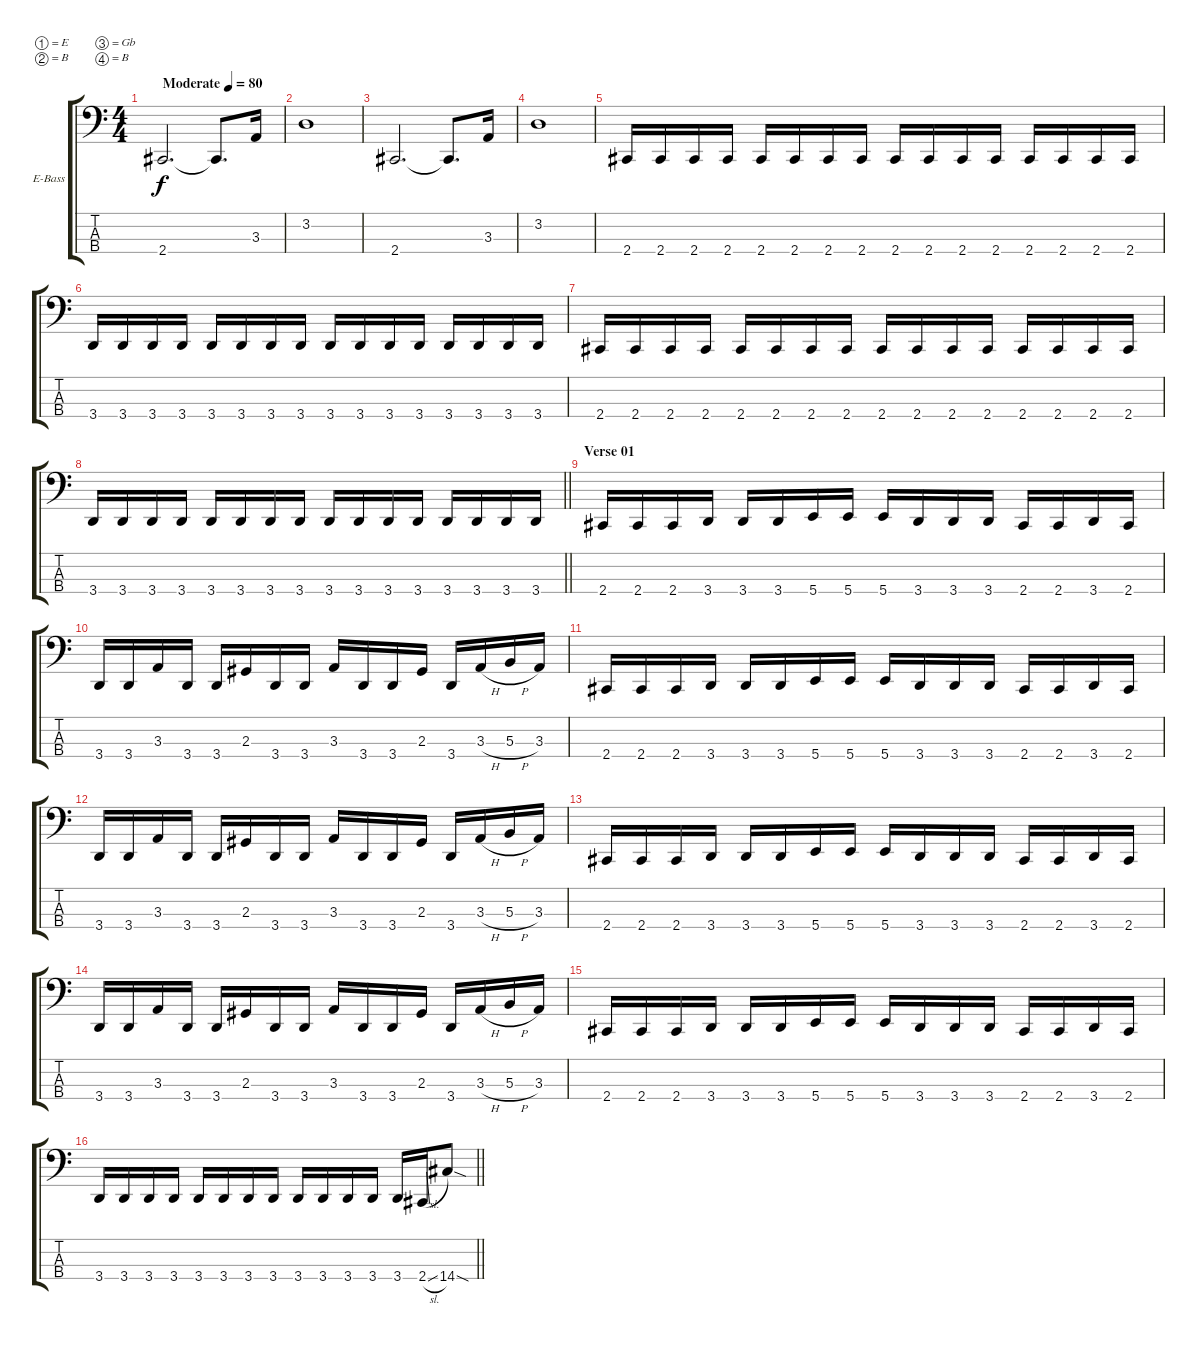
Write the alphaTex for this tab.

\bracketExtendMode groupsimilarinstruments
\firstSystemTrackNameOrientation horizontal
\otherSystemsTrackNameOrientation horizontal
\track ("Bass" "E-Bass") {instrument electricbassfinger}
\staff {score tabs}
\tuning (E2 B1 Gb1 B0)
\ts (4 4)
\beaming (8 2 2 2 2)
\tempo (80 "Moderate")
\clef f4
\ks c
2.4.2{d dy f instrument electricbassfinger} 2.4{t}.8{d} 3.3.16 |
3.2.1 |
2.4.2{d} 2.4{t}.8{d} 3.3.16 |
3.2.1 |
2.4.16 2.4.16 2.4.16 2.4.16 2.4.16 2.4.16 2.4.16 2.4.16 2.4.16 2.4.16 2.4.16 2.4.16 2.4.16 2.4.16 2.4.16 2.4.16 |
3.4.16 3.4.16 3.4.16 3.4.16 3.4.16 3.4.16 3.4.16 3.4.16 3.4.16 3.4.16 3.4.16 3.4.16 3.4.16 3.4.16 3.4.16 3.4.16 |
2.4.16 2.4.16 2.4.16 2.4.16 2.4.16 2.4.16 2.4.16 2.4.16 2.4.16 2.4.16 2.4.16 2.4.16 2.4.16 2.4.16 2.4.16 2.4.16 |
\barLineRight lightlight
3.4.16 3.4.16 3.4.16 3.4.16 3.4.16 3.4.16 3.4.16 3.4.16 3.4.16 3.4.16 3.4.16 3.4.16 3.4.16 3.4.16 3.4.16 3.4.16 |
\section ("" "Verse 01")
2.4.16 2.4.16 2.4.16 3.4.16 3.4.16 3.4.16 5.4.16 5.4.16 5.4.16 3.4.16 3.4.16 3.4.16 2.4.16 2.4.16 3.4.16 2.4.16 |
3.4.16 3.4.16 3.3.16 3.4.16 3.4.16 2.3.16 3.4.16 3.4.16 3.3.16 3.4.16 3.4.16 2.3.16 3.4.16 3.3{h}.16 5.3{h}.16 3.3.16 |
2.4.16 2.4.16 2.4.16 3.4.16 3.4.16 3.4.16 5.4.16 5.4.16 5.4.16 3.4.16 3.4.16 3.4.16 2.4.16 2.4.16 3.4.16 2.4.16 |
3.4.16 3.4.16 3.3.16 3.4.16 3.4.16 2.3.16 3.4.16 3.4.16 3.3.16 3.4.16 3.4.16 2.3.16 3.4.16 3.3{h}.16 5.3{h}.16 3.3.16 |
2.4.16 2.4.16 2.4.16 3.4.16 3.4.16 3.4.16 5.4.16 5.4.16 5.4.16 3.4.16 3.4.16 3.4.16 2.4.16 2.4.16 3.4.16 2.4.16 |
3.4.16 3.4.16 3.3.16 3.4.16 3.4.16 2.3.16 3.4.16 3.4.16 3.3.16 3.4.16 3.4.16 2.3.16 3.4.16 3.3{h}.16 5.3{h}.16 3.3.16 |
2.4.16 2.4.16 2.4.16 3.4.16 3.4.16 3.4.16 5.4.16 5.4.16 5.4.16 3.4.16 3.4.16 3.4.16 2.4.16 2.4.16 3.4.16 2.4.16 |
\barLineRight lightlight
3.4.16 3.4.16 3.4.16 3.4.16 3.4.16 3.4.16 3.4.16 3.4.16 3.4.16 3.4.16 3.4.16 3.4.16 3.4.16 2.4{sl}.16 14.4{sod}.8
